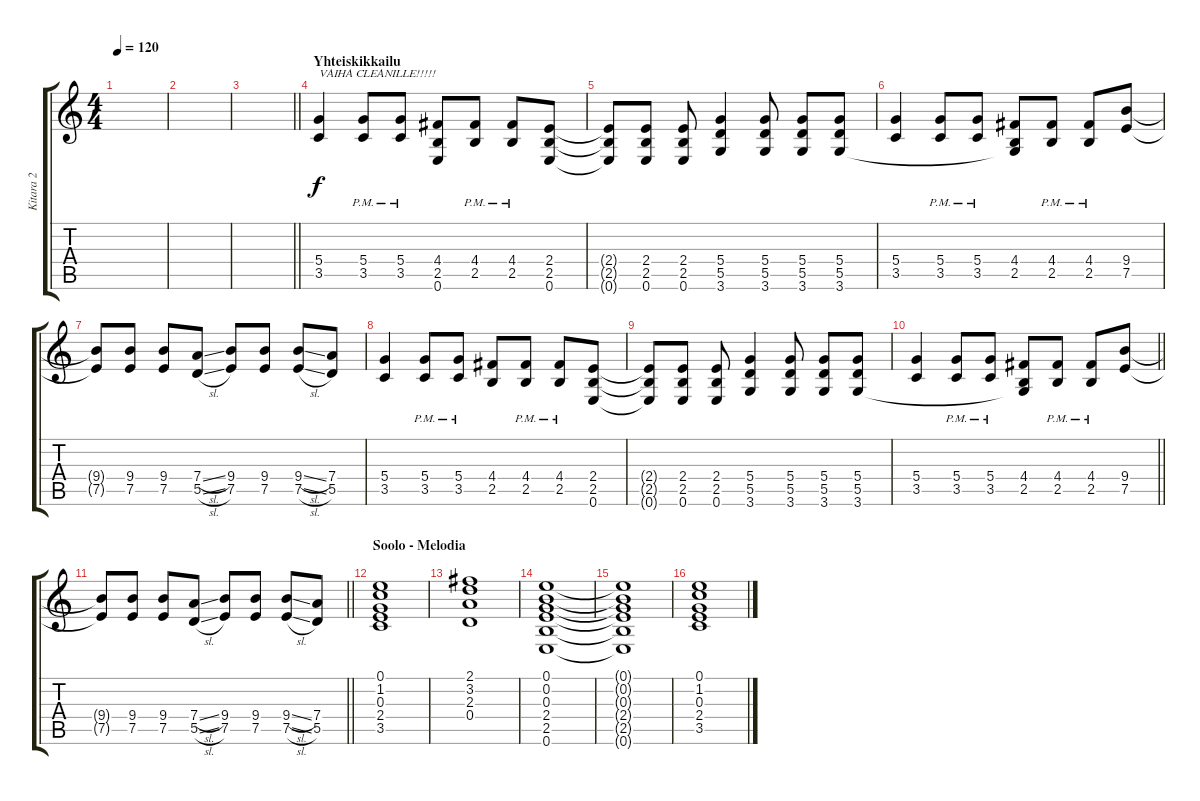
\track ("Kitara 2" "Kitara 2") {instrument overdrivenguitar}
\staff {score tabs}
\tuning (E4 B3 G3 D3 A2 E2) {hide}
\ts (4 4)
\tempo 120
\clef g2
\ks c
|
|
\barLineRight lightlight
|
\section ("" "Yhteiskikkailu")
(5.4 3.5).4{txt "VAIHA CLEANILLE!!!!!" instrument electricguitarclean} (5.4{pm} 3.5{pm}).8 (5.4{pm} 3.5{pm}).8 (4.4 2.5 0.6).8 (4.4{pm} 2.5{pm}).8 (4.4{pm} 2.5{pm}).8 (2.4 2.5 0.6).8 |
(2.4{t} 2.5{t} 0.6{t}).8 (2.4 2.5 0.6).8 (2.4 2.5 0.6).8 (5.4 5.5 3.6).4 (5.4 5.5 3.6).8 (5.4 5.5 3.6).8 (5.4 5.5 3.6).8 |
(5.4 3.5).4 (5.4{pm} 3.5{pm}).8 (5.4{pm} 3.5{pm}).8 (4.4 2.5 3.6{t}).8 (4.4{pm} 2.5{pm}).8 (4.4{pm} 2.5{pm}).8 (9.4 7.5).8 |
(9.4{t} 7.5{t}).8 (9.4 7.5).8 (9.4 7.5).8 (7.4{sl} 5.5{sl}).8 (9.4 7.5).8 (9.4 7.5).8 (9.4{sl} 7.5{sl}).8 (7.4 5.5).8 |
(5.4 3.5).4 (5.4{pm} 3.5{pm}).8 (5.4{pm} 3.5{pm}).8 (4.4 2.5).8 (4.4{pm} 2.5{pm}).8 (4.4{pm} 2.5{pm}).8 (2.4 2.5 0.6).8 |
(2.4{t} 2.5{t} 0.6{t}).8 (2.4 2.5 0.6).8 (2.4 2.5 0.6).8 (5.4 5.5 3.6).4 (5.4 5.5 3.6).8 (5.4 5.5 3.6).8 (5.4 5.5 3.6).8 |
\barLineRight lightlight
(5.4 3.5).4 (5.4{pm} 3.5{pm}).8 (5.4{pm} 3.5{pm}).8 (4.4 2.5 3.6{t}).8 (4.4{pm} 2.5{pm}).8 (4.4{pm} 2.5{pm}).8 (9.4 7.5).8 |
\barLineRight lightlight
(9.4{t} 7.5{t}).8 (9.4 7.5).8 (9.4 7.5).8 (7.4{sl} 5.5{sl}).8 (9.4 7.5).8 (9.4 7.5).8 (9.4{sl} 7.5{sl}).8 (7.4 5.5).8 |
\section ("" "Soolo - Melodia")
(0.1 1.2 0.3 2.4 3.5).1 |
(2.1 3.2 2.3 0.4).1 |
(0.1 0.2 0.3 2.4 2.5 0.6).1 |
(0.1{t} 0.2{t} 0.3{t} 2.4{t} 2.5{t} 0.6{t}).1 |
(0.1 1.2 0.3 2.4 3.5).1
